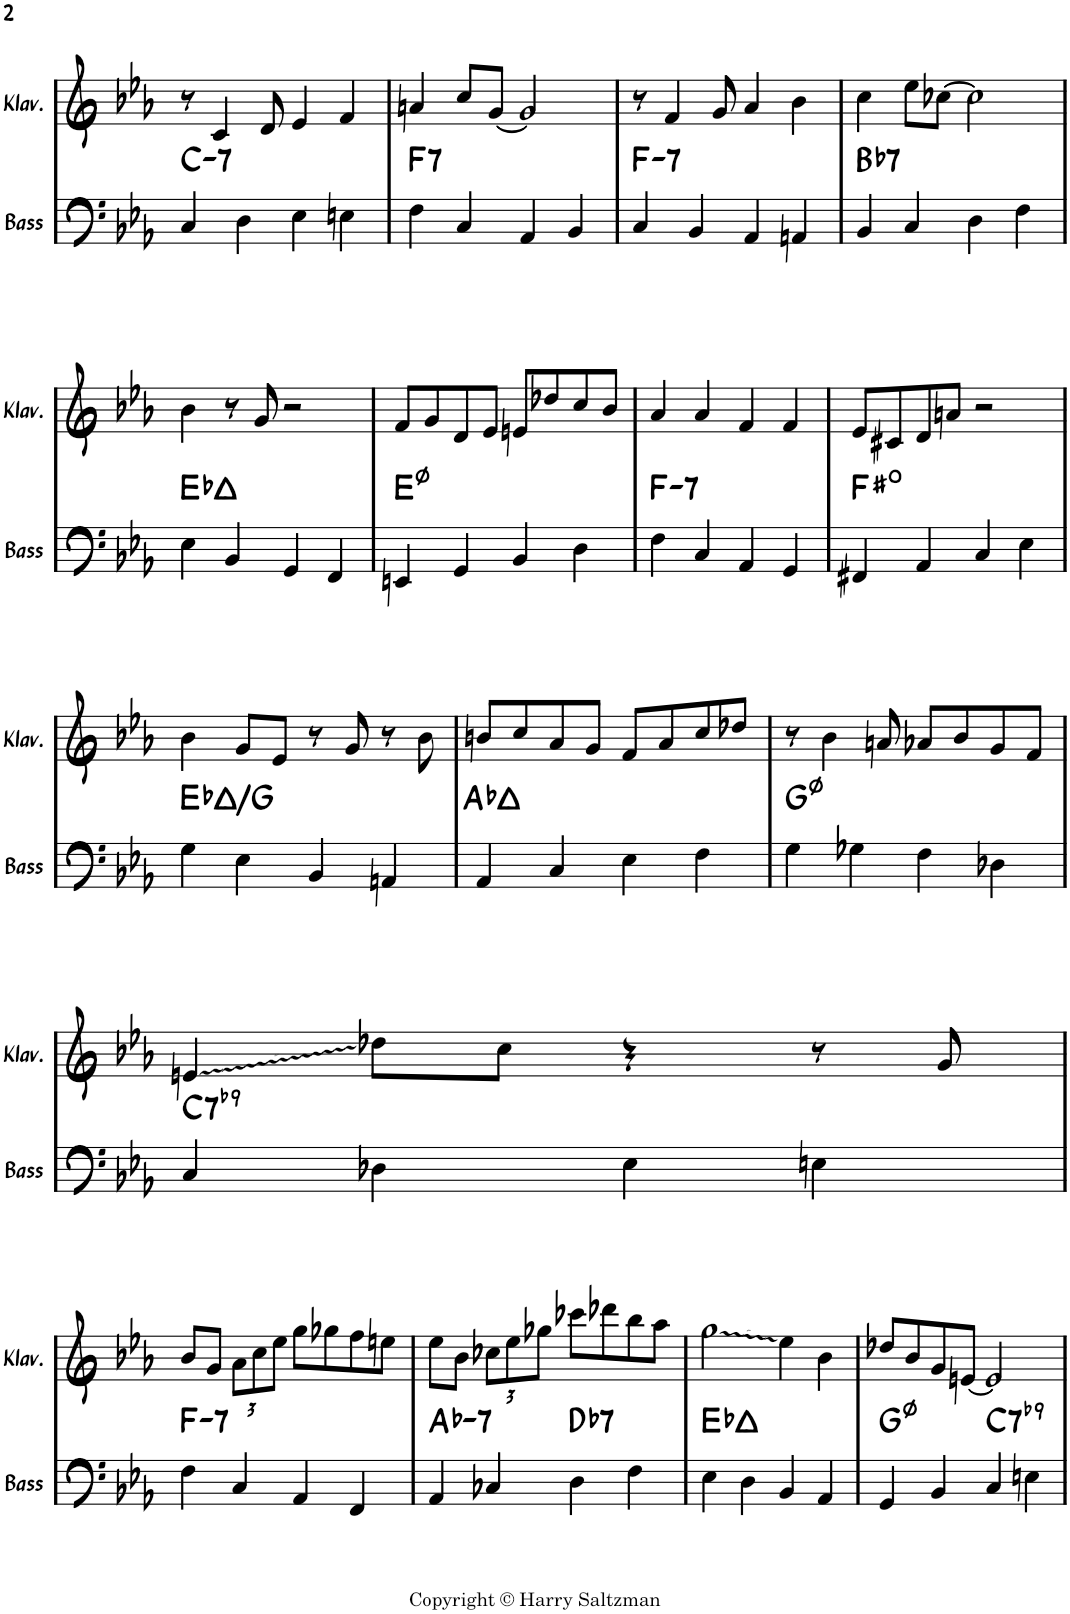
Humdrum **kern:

**kern	**harte	**kern
*part2	*part2	*part1
*staff2	*	*staff1
*I"Akustischer Bass	*	*I"Klavier
*I'Bass	*	*I'Klav.
!!LO:PB:g=z
*clefF4	*	*clefG2
*Trd7c12	*	*
*k[b-e-a-]	*	*k[b-e-a-]
*M4/4	*	*M4/4
=13	=13	=13
!	!LO:H:kt=7	!
4C/	C:min7	8r
.	.	4c/
4D\	.	.
.	.	8d/
4E-\	.	4e-/
4En\	.	4f/
=14	=14	=14
!	!LO:H:kt=7	!
4F\	F:7	4an/
4C/	.	8cc/L
.	.	[8g/J
4AA-/	.	2g/]
4BB-/	.	.
=15	=15	=15
!	!LO:H:kt=7	!
4C/	F:min7	8r
.	.	4f/
4BB-/	.	.
.	.	8g/
4AA-/	.	4a-/
4AAn/	.	4b-\
=16	=16	=16
!	!LO:H:kt=7	!
4BB-/	Bb:7	4cc\
4C/	.	8ee-\L
.	.	[8cc-X\J
4D\	.	2cc-\]
4F\	.	.
!!LO:LB:g=z
=17	=17	=17
4E-\	Eb:maj	4b-\
4BB-/	.	8r
.	.	8g/
4GG/	.	2r
4FF/	.	.
=18	=18	=18
4EEn/	E:hdim7	8f/L
.	.	8g/
4GG/	.	8d/
.	.	8e-/J
4BB-/	.	8en/L
.	.	8dd-X/
4D\	.	8cc/
.	.	8b-/J
=19	=19	=19
!	!LO:H:kt=7	!
4F\	F:min7	4a-/
4C/	.	4a-/
4AA-/	.	4f/
4GG/	.	4f/
=20	=20	=20
4FF#X/	F#:dim	8e-/L
.	.	8c#X/
4AA-/	.	8d/
.	.	8an/J
4C/	.	2r
4E-\	.	.
!!LO:LB:g=z
=21	=21	=21
4G\	Eb:maj/3	4b-\
4E-\	.	8g/L
.	.	8e-/J
4BB-/	.	8r
.	.	8g/
4AAn/	.	8r
.	.	8b-\
=22	=22	=22
4AA-/	Ab:maj	8bn/L
.	.	8cc/
4C/	.	8a-/
.	.	8g/J
4E-\	.	8f/L
.	.	8a-/
4F\	.	8cc/
.	.	8dd-X/J
=23	=23	=23
4G\	G:hdim7	8r
.	.	4b-\
4G-X\	.	.
.	.	8an/
4F\	.	8a-X/L
.	.	8b-/
4D-X\	.	8g/
.	.	8f/J
!!LO:LB:g=z
=24	=24	=24
!	!LO:H:kt=7	!
4C/	C:7(b9)	4en/
4D-X\	.	8dd-X\L
.	.	8cc\J
4E-\	.	4r
4En\	.	8r
.	.	8g/
!!LO:LB:g=z
=25	=25	=25
!	!LO:H:kt=7	!
4F\	F:min7	8b-/L
.	.	8g/J
*	*	*Xbrackettup
4C/	.	12a-\L
.	.	12cc\
.	.	12ee-\J
4AA-/	.	8gg\L
.	.	8gg-X\
4FF/	.	8ff\
.	.	8een\J
=26	=26	=26
!	!LO:H:kt=7	!
4AA-/	Ab:min7	8ee-\L
.	.	8b-\J
4C-X/	.	12cc-X\L
.	.	12ee-\
.	.	12gg-X\J
!	!LO:H:kt=7	!
4D\	Db:7	8ccc-X\L
.	.	8ddd-X\
4F\	.	8bb-\
.	.	8aa-\J
=27	=27	=27
4E-\	Eb:maj	2gg\
4D\	.	.
4BB-/	.	4ee-\
4AA-/	.	4b-\
=28	=28	=28
4GG/	G:hdim7	8dd-X/L
.	.	8b-/
4BB-/	.	8g/
.	.	[8en/J
!	!LO:H:kt=7	!
4C/	C:7(b9)	2e/]
4En\	.	.
=	=	=
*-	*-	*-
